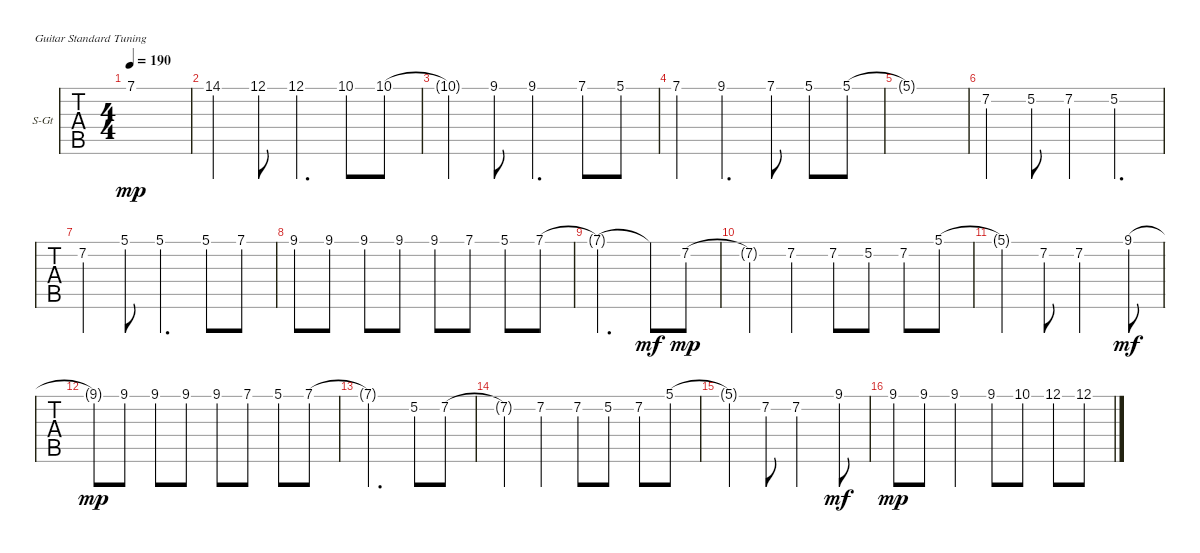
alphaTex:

\defaultSystemsLayout 4
\bracketExtendMode groupsimilarinstruments
\firstSystemTrackNameOrientation horizontal
\otherSystemsTrackNameOrientation horizontal
\track ("Vocals" "S-Gt") {mute instrument acousticguitarsteel}
\staff {tabs}
\tuning (E4 B3 G3 D3 A2 E2)
\ts (4 4)
\tempo 190
\clef g2
\ks c
7.1{t}.1{dy mp} |
14.1.4 12.1.8 12.1.4{d} 10.1.8 10.1.8 |
10.1{t}.4 9.1.8 9.1.4{d} 7.1.8 5.1.8 |
7.1.4 9.1.4{d} 7.1.8 5.1.8 5.1.8 |
5.1{t}.1 |
7.2.4 5.2.8 7.2.4 5.2.4{d} |
7.2.4 5.1.8 5.1.4{d} 5.1.8 7.1.8 |
9.1.8 9.1.8 9.1.8 9.1.8 9.1.8 7.1.8 5.1.8 7.1.8 |
7.1{t}.2{d} 7.1{t}.8{dy mf} 7.2.8{dy mp} |
7.2{t}.4 7.2.4 7.2.8 5.2.8 7.2.8 5.1.8 |
5.1{t}.4 7.2.8 7.2.2 9.1.8{dy mf} |
9.1{t}.8{dy mp} 9.1.8 9.1.8 9.1.8 9.1.8 7.1.8 5.1.8 7.1.8 |
7.1{t}.2{d} 5.2.8 7.2.8 |
7.2{t}.4 7.2.4 7.2.8 5.2.8 7.2.8 5.1.8 |
5.1{t}.4 7.2.8 7.2.2 9.1.8{dy mf} |
9.1.8{dy mp} 9.1.8 9.1.4 9.1.8 10.1.8 12.1.8 12.1.8
